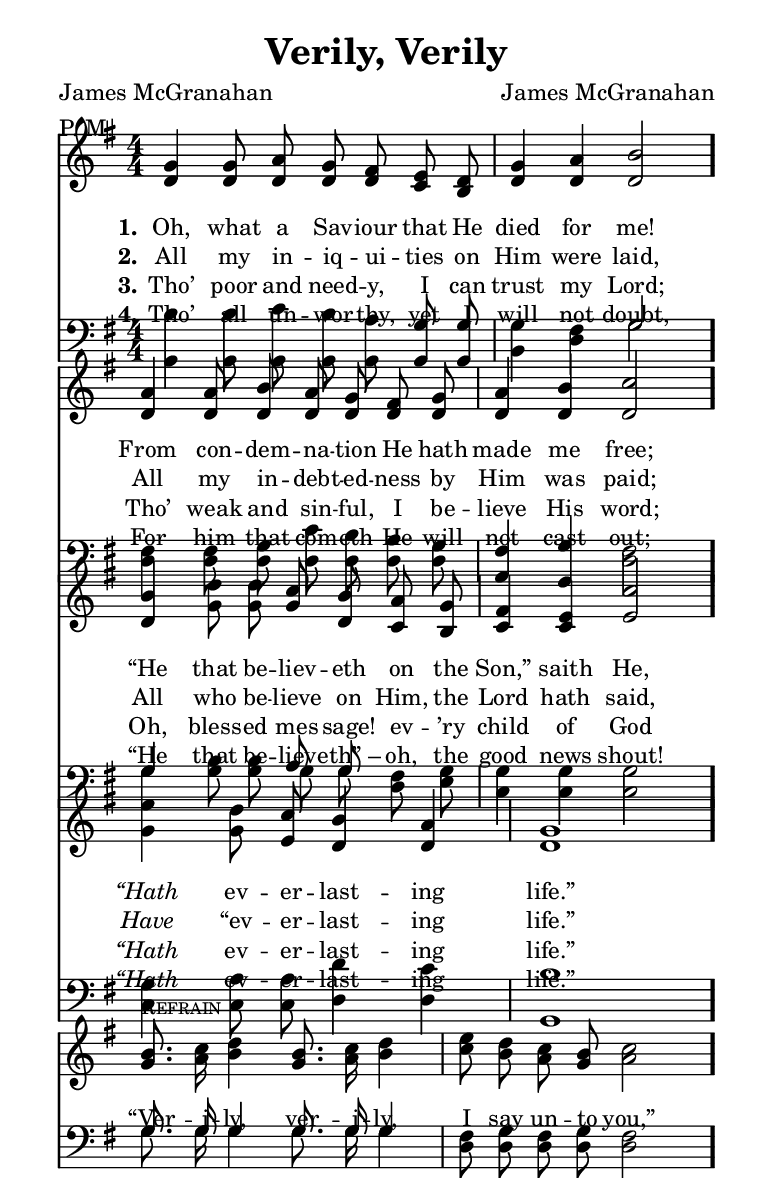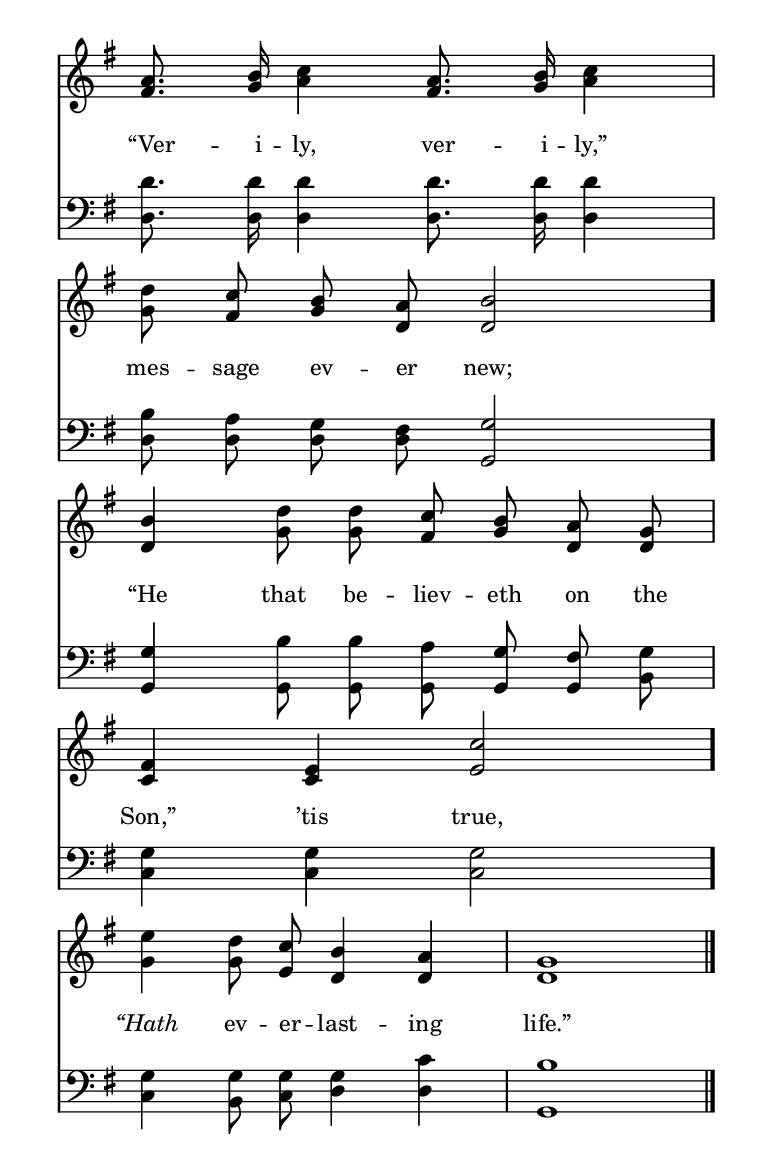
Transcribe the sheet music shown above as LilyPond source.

\include "common/global.ily"
\paper {
  \include "common/paper.ily"
  systems-per-page = 5

}

\header{
  %gospel
  hymnnumber = "49"
  title = "Verily, Verily"
  tunename = ""
  meter = "P. M."
  poet = "James McGranahan"
  composer = "James McGranahan"
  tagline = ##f
}

% for fermata in MIDI
ta = { \tempo 4=80 }
tb = { \tempo 4=40 }

patternAA = { c4 c8   c8 c8 c8 c8 c8 | c4 c4 c2 }
patternAB = { \patternAA }
patternBA = { c4 c8 c8 c4 c4 | c1 }
patternCA = { c8. c16 c4 c8. c16 c4 | c8 c8 c8 c8 c2 }

global = {
  \include "common/overrides.ily"
  \override Staff.TimeSignature.style = #'numbered
  \time 4/4
  \override Score.MetronomeMark.transparent = ##t % hide all fermata changes too
  \ta
  \key g \major
  \autoBeamOff
}

notesSoprano = {
\global
\relative c'' {

  \changePitch \patternAA { g g a g fis e d | g a b }
  \changePitch \patternAA { a a b a g fis g | a b c }
  \changePitch \patternAB { b d d c b a g | fis e c' }
  \changePitch \patternBA { e d c b a | g }

  << s^\markup { \small \caps "Refrain" }
  \changePitch \patternCA { b c d b c d | e d c b c } >>
  \changePitch \patternCA { a b c a b c | d c b a b }
  \changePitch \patternAA { b d d c b a g | fis e c' }
  \changePitch \patternBA { e d c b a | g }

  \bar "|."

}
}

notesAlto = {
\global
\relative e' {

  \changePitch \patternAA { d d d d d c b | d d d }
  \changePitch \patternAA { d d d d d d d | d d d }
  \changePitch \patternAB { d g g g d c b | c c e}
  \changePitch \patternBA { g g e d d | d }

  \changePitch \patternCA { g a b g a b | c b a g a }
  \changePitch \patternCA { fis g a fis g a | g fis g d d }
  \changePitch \patternAA { d g g fis g d d | c c e }
  \changePitch \patternBA { g g e d d | d }

}
}

notesTenor = {
\global
\relative a {

  \changePitch \patternAA { b b c b a g g | g fis g }
  \changePitch \patternAA { fis fis g c b a g | fis g fis }
  \changePitch \patternAB { g b b a g fis g | g g g }
  \changePitch \patternBA { g a a d c | b }

  \changePitch \patternCA { g g g g g g | fis g fis g fis }
  \changePitch \patternCA { d' d d d d d | b a g fis g }
  \changePitch \patternAA { g b b a g fis g | g g g }
  \changePitch \patternBA { g g g g c | b }

}
}

notesBass = {
\global
\relative f, {

  \changePitch \patternAA { g g g g g g g | b d g }
  \changePitch \patternAA { d d d d d d d | a g d' }
  \changePitch \patternAB { g g g g g d e | c c c }
  \changePitch \patternBA { c c c d d | g, }

  \changePitch \patternCA { g' g g g g g | d d d d d }
  \changePitch \patternCA { d d d d d d | d d d d g, }
  \changePitch \patternAA { g g g g g g b | c c c }
  \changePitch \patternBA { c b c d d | g, }

}
}

Refrain = \lyricmode {

“Ver -- i -- ly, ver -- i -- ly, I say un -- to you,” \bar "."
“Ver -- i -- ly, ver -- i -- ly,” mes -- sage ev -- er new; \bar "."
“He that be -- liev -- eth on the Son,” ’tis true, \bar "."
{ \italicsOn } “Hath { \italicsOff } ev -- er -- last -- ing life.” \bar "."

}

wordsA = \lyricmode {
\set stanza = "1."

Oh, what a Sav -- iour that He died for me! \bar "."
From con -- dem -- na -- tion He hath made me free; \bar "."
“He \mon that be -- \moff liev -- eth on the Son,” saith He, \bar "."
{ \italicsOn } “Hath { \italicsOff } ev -- er -- last -- ing life.” \bar "."

}

wordsB = \lyricmode {
\set stanza = "2."

All my in -- iq -- ui -- ties on Him were laid,
All my in -- debt -- ed -- ness by Him was paid;
All \mon who be -- \moff lieve on Him, the Lord hath said,
{ \italicsOn } Have { \italicsOff } “ev -- er -- last -- ing life.”

\Refrain

}

wordsC = \lyricmode {
\set stanza = "3."

Tho’ poor and need -- y, I can trust my Lord;
Tho’ weak and sin -- ful, I be -- lieve His word;
Oh, \mon bless -- ed \moff mes -- sage! ev -- ’ry child of God
{ \italicsOn } “Hath { \italicsOff } ev -- er -- last -- ing life.”


}

wordsD = \lyricmode {
\set stanza = "4."

Tho’ all un -- wor -- thy, yet I will not doubt,
For him that com -- eth He will not cast out;
“He \mon that be -- \moff liev -- eth”_– oh, the good news shout!
{ \italicsOn } “Hath { \italicsOff } ev -- er -- last -- ing life.”

}

\score {
  \context ChoirStaff <<
    \context Staff = upper <<
      \set Staff.autoBeaming = ##f
      \set ChoirStaff.systemStartDelimiter = #'SystemStartBar
      \set ChoirStaff.printPartCombineTexts = ##f
      \partcombine #'(2 . 11) \notesSoprano \notesAlto
      \context NullVoice = sopranos { \voiceOne << \notesSoprano >> }
      \context Lyrics = one   \lyricsto sopranos \wordsA
      \context Lyrics = two   \lyricsto sopranos \wordsB
      \context Lyrics = three \lyricsto sopranos \wordsC
      \context Lyrics = four  \lyricsto sopranos \wordsD
    >>
    \context Staff = men <<
      \set Staff.autoBeaming = ##f
      \clef bass
      \set ChoirStaff.printPartCombineTexts = ##f
      \partcombine #'(2 . 11) \notesTenor \notesBass
    >>
  >>
  \layout {
    \include "common/layout.ily"
  }
  #(cond ((ly:get-option 'eog-midi-permitted) #{ \midi{
    \include "common/midi.ily"
  } #}))
}

\version "2.19.49"  % necessary for upgrading to future LilyPond versions.

% vi:set et ts=2 sw=2 ai nocindent syntax=lilypond:
